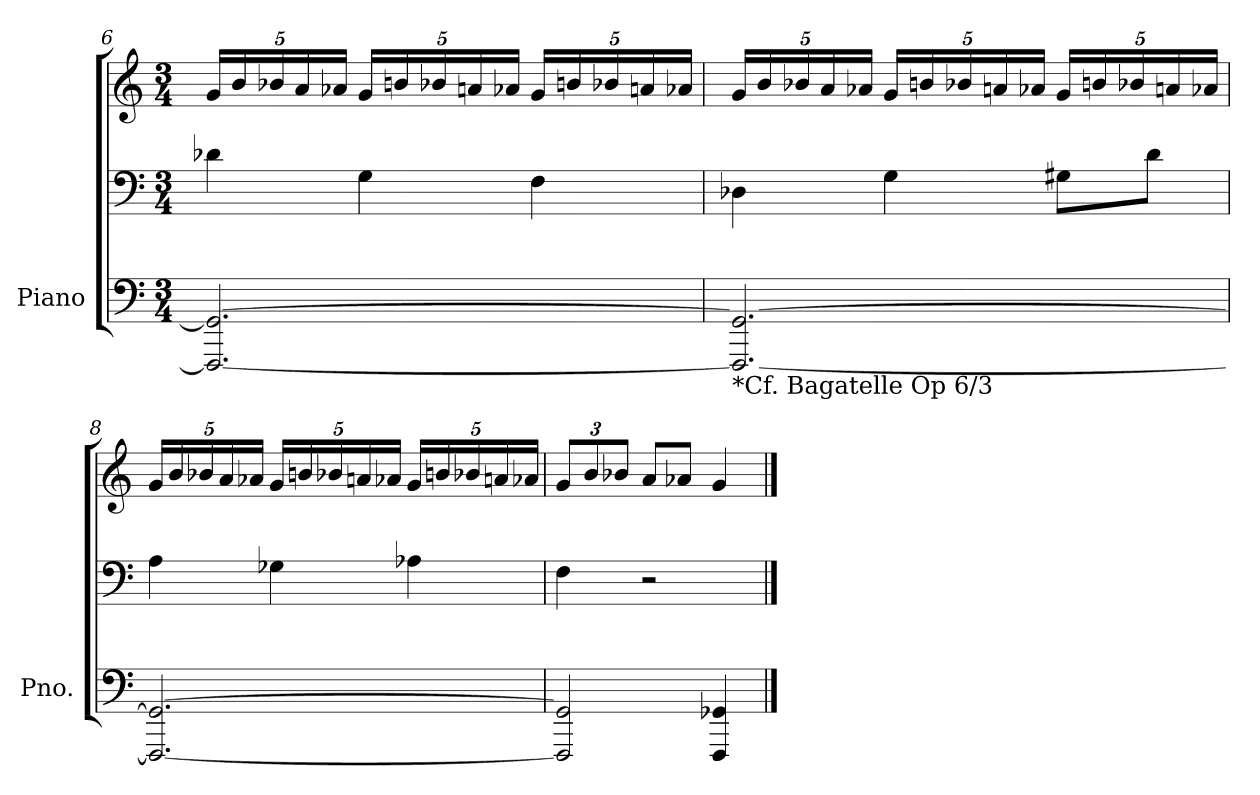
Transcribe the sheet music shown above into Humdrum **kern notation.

**kern	**kern	**kern
*part1	*part1	*part1
*staff3	*staff2	*staff1
*I"Piano	*	*
*I'Pno.	*	*
*clefF4	*clefF4	*clefG2
*k[]	*k[]	*k[]
*M3/4	*M3/4	*M3/4
*	*	*Xbrackettup
=6	=6	=6
2.FFF/_ 2.GG-/_	4d-X\	20g/LL
.	.	20b/
.	.	20b-X/
.	.	20a/
.	.	20a-X/JJ
.	4G\	20g/LL
.	.	20bn/
.	.	20b-X/
.	.	20an/
.	.	20a-X/JJ
.	4F\	20g/LL
.	.	20bn/
.	.	20b-X/
.	.	20an/
.	.	20a-X/JJ
!!LO:LB:g=z
=7	=7	=7
!LO:TX:b:t=*Cf. Bagatelle Op 6/3	!	!
2.FFF/_ 2.GG-/_	4D-X\	20g/LL
.	.	20b/
.	.	20b-X/
.	.	20a/
.	.	20a-X/JJ
.	4G\	20g/LL
.	.	20bn/
.	.	20b-X/
.	.	20an/
.	.	20a-X/JJ
.	8G#X\L	20g/LL
.	.	20bn/
.	.	20b-X/
.	8d\J	.
.	.	20an/
.	.	20a-X/JJ
=8	=8	=8
2.FFF/_ 2.GG-/_	4A\	20g/LL
.	.	20b/
.	.	20b-X/
.	.	20a/
.	.	20a-X/JJ
.	4G-X\	20g/LL
.	.	20bn/
.	.	20b-X/
.	.	20an/
.	.	20a-X/JJ
.	4A-X\	20g/LL
.	.	20bn/
.	.	20b-X/
.	.	20an/
.	.	20a-X/JJ
=9	=9	=9
2FFF/] 2GG-/]	4F\	12g/L
.	.	12b/
.	.	12b-X/J
.	2r	8a/L
.	.	8a-X/J
4FFF/ 4GG-X/	.	4g/
==	==	==
*-	*-	*-
